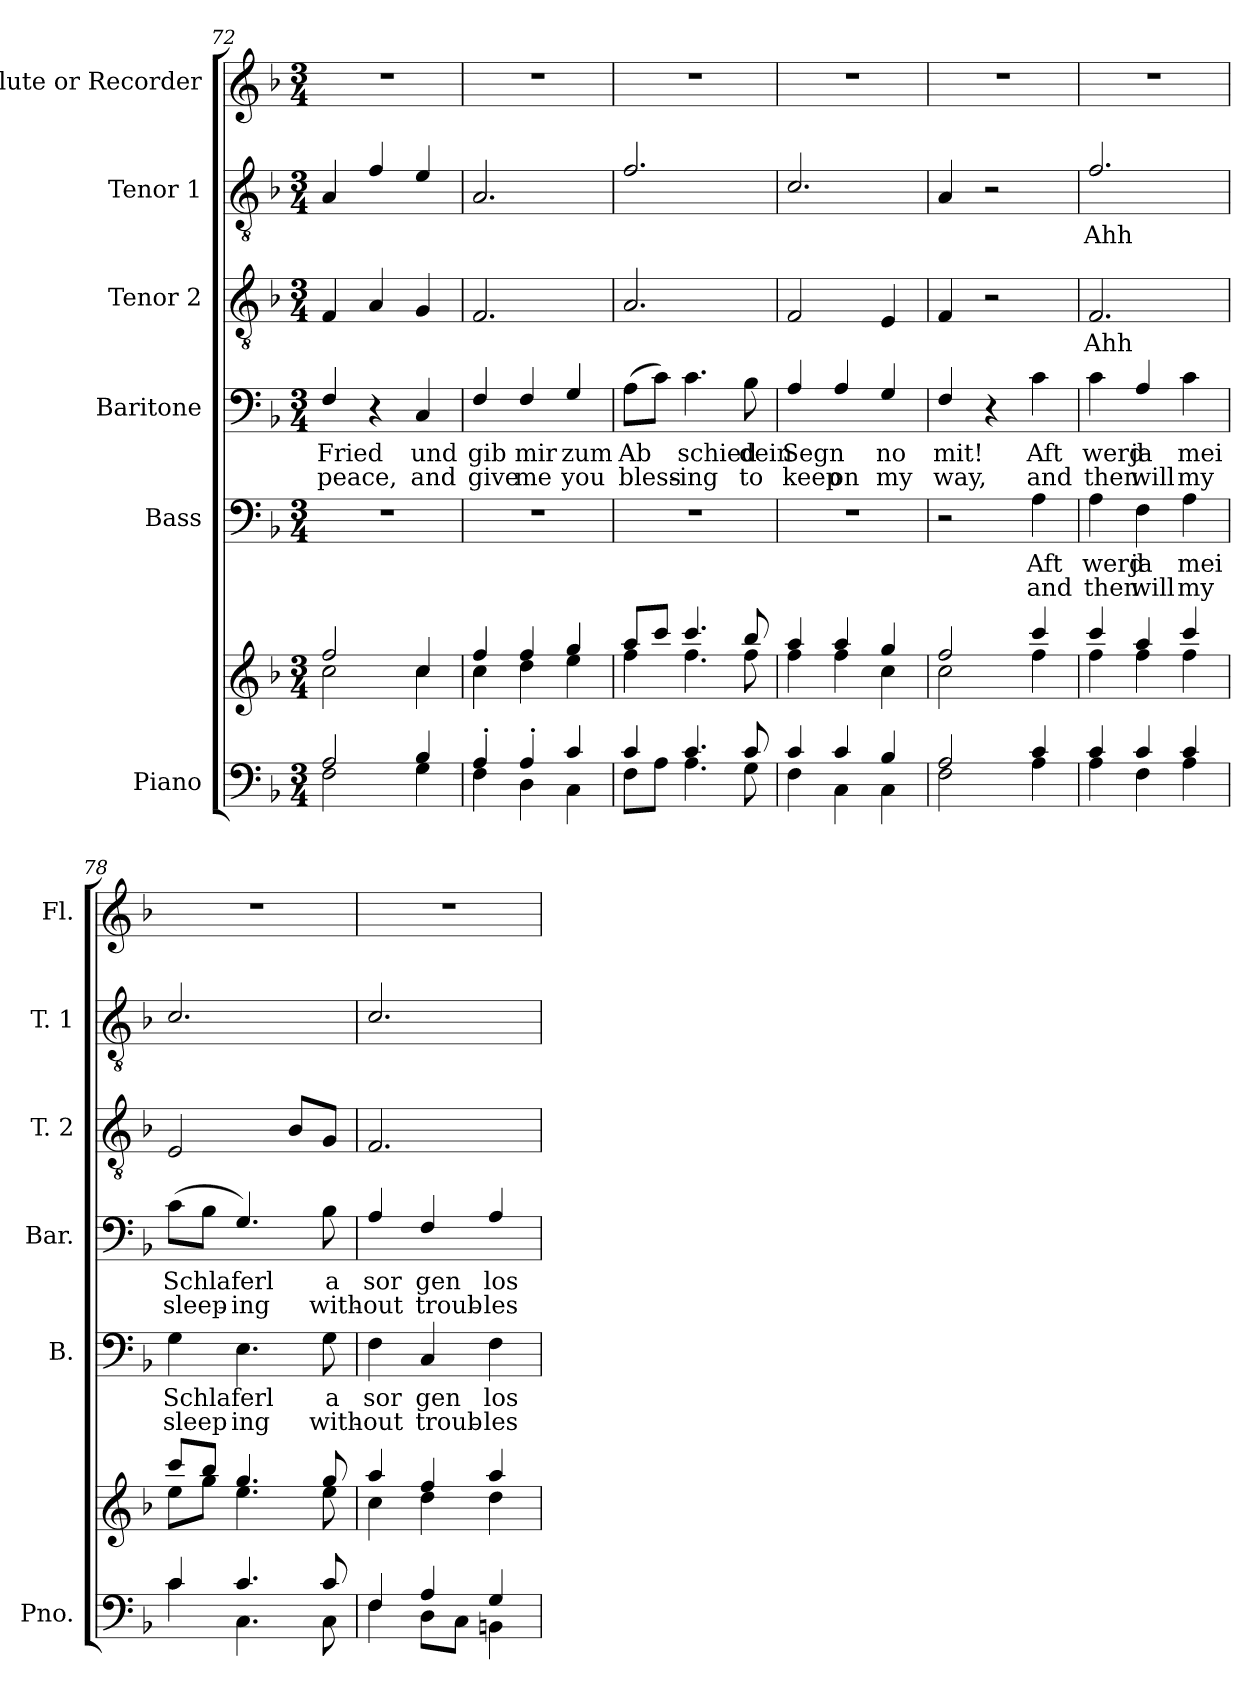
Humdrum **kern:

**kern	**kern	**kern	**text	**text	**kern	**text	**text	**kern	**text	**kern	**text	**kern
*part6	*part6	*part5	*part5	*part5	*part4	*part4	*part4	*part3	*part3	*part2	*part2	*part1
*staff7	*staff6	*staff5	*staff5	*staff5	*staff4	*staff4	*staff4	*staff3	*staff3	*staff2	*staff2	*staff1
*I"Piano	*	*I"Bass	*	*	*I"Baritone	*	*	*I"Tenor 2	*	*I"Tenor 1	*	*I"Flute or Recorder
*I'Pno.	*	*I'B.	*	*	*I'Bar.	*	*	*I'T. 2	*	*I'T. 1	*	*I'Fl.
*clefF4	*clefG2	*clefF4	*	*	*clefF4	*	*	*clefGv2	*	*clefGv2	*	*clefG2
*k[b-]	*k[b-]	*k[b-]	*	*	*k[b-]	*	*	*k[b-]	*	*k[b-]	*	*k[b-]
*M3/4	*M3/4	*M3/4	*	*	*M3/4	*	*	*M3/4	*	*M3/4	*	*M3/4
=72	=72	=72	=72	=72	=72	=72	=72	=72	=72	=72	=72	=72
*^	*^	*	*	*	*	*	*	*	*	*	*	*
!	!	!	!	!	!	!	!	!LO:LY:b	!LO:LY:b	!	!	!	!	!
2A/	2F\	2ff/	2cc\	2.r	.	.	4F/	Fried	peace,	4F/	.	4A/	.	2.r
.	.	.	.	.	.	.	4r	.	.	4A/	.	4f/	.	.
!	!	!	!	!	!	!	!	!LO:LY:b	!LO:LY:b	!	!	!	!	!
4B-/	4G\	4cc/	4cc\	.	.	.	4C/	und	and	4G/	.	4e/	.	.
=73	=73	=73	=73	=73	=73	=73	=73	=73	=73	=73	=73	=73	=73	=73
!	!	!	!	!	!	!	!	!LO:LY:b	!LO:LY:b	!	!	!	!	!
4A'/	4F\	4ff/	4cc\	2.r	.	.	4F/	gib	give	2.F/	.	2.A/	.	2.r
!	!	!	!	!	!	!	!	!LO:LY:b	!LO:LY:b	!	!	!	!	!
4A'/	4D\	4ff/	4dd\	.	.	.	4F/	mir	me	.	.	.	.	.
!	!	!	!	!	!	!	!	!LO:LY:b	!LO:LY:b	!	!	!	!	!
4c/	4C\	4gg/	4ee\	.	.	.	4G/	zum	you	.	.	.	.	.
=74	=74	=74	=74	=74	=74	=74	=74	=74	=74	=74	=74	=74	=74	=74
!	!	!	!	!	!	!	!	!LO:LY:b	!LO:LY:b	!	!	!	!	!
4c/	8F\L	8aa/L	4ff\	2.r	.	.	(>8A\L	Ab	bless-	2.A/	.	2.f/	.	2.r
.	8A\J	8ccc/J	.	.	.	.	8c\J)	.	.	.	.	.	.	.
!	!	!	!	!	!	!	!	!LO:LY:b	!LO:LY:b	!	!	!	!	!
4.c/	4.A\	4.ccc/	4.ff\	.	.	.	4.c\	schied	-ing	.	.	.	.	.
!	!	!	!	!	!	!	!	!LO:LY:b	!LO:LY:b	!	!	!	!	!
8c/	8G\	8bb-/	8ff\	.	.	.	8B-\	dein	to	.	.	.	.	.
=75	=75	=75	=75	=75	=75	=75	=75	=75	=75	=75	=75	=75	=75	=75
!	!	!	!	!	!	!	!	!LO:LY:b	!LO:LY:b	!	!	!	!	!
4c/	4F\	4aa/	4ff\	2.r	.	.	4A/	Segn	keep	2F/	.	2.c/	.	2.r
!	!	!	!	!	!	!	!	!	!LO:LY:b	!	!	!	!	!
4c/	4C\	4aa/	4ff\	.	.	.	4A/	.	on	.	.	.	.	.
!	!	!	!	!	!	!	!	!LO:LY:b	!LO:LY:b	!	!	!	!	!
4B-/	4C\	4gg/	4cc\	.	.	.	4G/	no	my	4E/	.	.	.	.
=76	=76	=76	=76	=76	=76	=76	=76	=76	=76	=76	=76	=76	=76	=76
!	!	!	!	!	!	!	!	!LO:LY:b	!LO:LY:b	!	!	!	!	!
2A/	2F\	2ff/	2cc\	2r	.	.	4F/	mit!	way,	4F/	.	4A/	.	2.r
.	.	.	.	.	.	.	4r	.	.	2r	.	2r	.	.
!	!	!	!	!	!LO:LY:b	!LO:LY:b	!	!LO:LY:b	!LO:LY:b	!	!	!	!	!
4c/	4A\	4ccc/	4ff\	4A\	Aft	and	4c\	Aft	and	.	.	.	.	.
=77	=77	=77	=77	=77	=77	=77	=77	=77	=77	=77	=77	=77	=77	=77
!	!	!	!	!	!LO:LY:b	!LO:LY:b	!	!LO:LY:b	!LO:LY:b	!	!LO:LY:b	!	!LO:LY:b	!
4c/	4A\	4ccc/	4ff\	4A\	werd	then	4c\	werd	then	2.F/	Ahh	2.f/	Ahh	2.r
!	!	!	!	!	!LO:LY:b	!LO:LY:b	!	!LO:LY:b	!LO:LY:b	!	!	!	!	!
4c/	4F\	4aa/	4ff\	4F\	ja	will	4A/	ja	will	.	.	.	.	.
!	!	!	!	!	!LO:LY:b	!LO:LY:b	!	!LO:LY:b	!LO:LY:b	!	!	!	!	!
4c/	4A\	4ccc/	4ff\	4A\	mei	my	4c\	mei	my	.	.	.	.	.
!!LO:PB:g=z
=78	=78	=78	=78	=78	=78	=78	=78	=78	=78	=78	=78	=78	=78	=78
!	!	!	!	!	!LO:LY:b	!LO:LY:b	!	!LO:LY:b	!LO:LY:b	!	!	!	!	!
4c/	4c\	8ccc/L	8ee\L	4G\	Schla	sleep	(>8c\L	Schla	sleep-	2E/	.	2.c/	.	2.r
.	.	8bb-/J	8gg\J	.	.	.	8B-\J	.	.	.	.	.	.	.
!	!	!	!	!	!LO:LY:b	!LO:LY:b	!	!LO:LY:b	!LO:LY:b	!	!	!	!	!
4.c/	4.C\	4.gg/	4.ee\	4.E\	ferl	-ing	4.G/)	ferl	-ing	.	.	.	.	.
.	.	.	.	.	.	.	.	.	.	8B-/L	.	.	.	.
!	!	!	!	!	!LO:LY:b	!LO:LY:b	!	!LO:LY:b	!LO:LY:b	!	!	!	!	!
8c/	8C\	8gg/	8ee\	8G\	a	with-	8B-\	a	with-	8G/J	.	.	.	.
=79	=79	=79	=79	=79	=79	=79	=79	=79	=79	=79	=79	=79	=79	=79
!	!	!	!	!	!LO:LY:b	!LO:LY:b	!	!LO:LY:b	!LO:LY:b	!	!	!	!	!
4F/	4F\	4aa/	4cc\	4F\	sor	-out	4A/	sor	-out	2.F/	.	2.c/	.	2.r
!	!	!	!	!	!LO:LY:b	!LO:LY:b	!	!LO:LY:b	!LO:LY:b	!	!	!	!	!
4A/	8D\L	4ff/	4dd\	4C/	gen	troub-	4F/	gen	troub-	.	.	.	.	.
.	8C\J	.	.	.	.	.	.	.	.	.	.	.	.	.
!	!	!	!	!	!LO:LY:b	!LO:LY:b	!	!LO:LY:b	!LO:LY:b	!	!	!	!	!
4G/	4BBn\	4aa/	4dd\	4F\	los	-les	4A/	los	-les	.	.	.	.	.
*v	*v	*	*	*	*	*	*	*	*	*	*	*	*	*
*	*v	*v	*	*	*	*	*	*	*	*	*	*	*
=	=	=	=	=	=	=	=	=	=	=	=	=
*-	*-	*-	*-	*-	*-	*-	*-	*-	*-	*-	*-	*-
